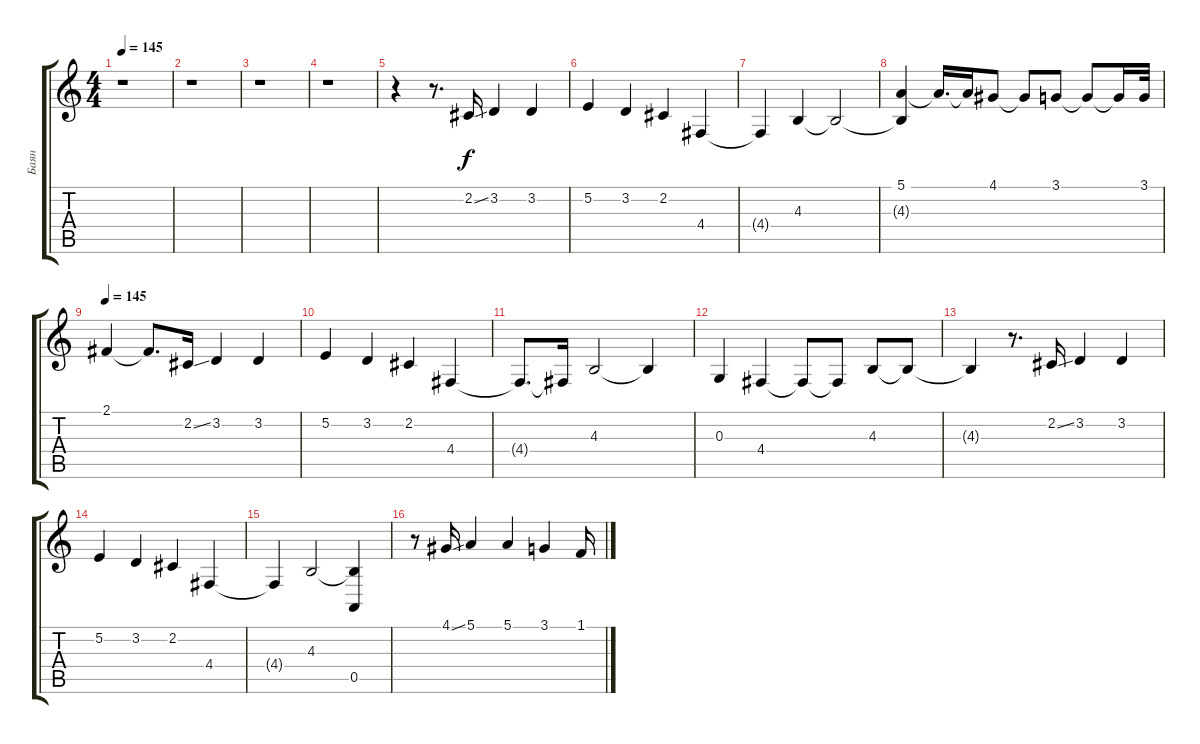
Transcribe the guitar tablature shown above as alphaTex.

\track ("Баян" "Баян") {instrument oboe}
\staff {score tabs}
\tuning (E4 B3 G3 D3 A2 E2) {hide}
\ts (4 4)
\tempo 145
\clef g2
\ks c
r.1{dy f} |
r.1 |
r.1 |
r.1 |
r.4 r.8{d} 2.2{ss}.16 3.2.4 3.2.4 |
5.2.4 3.2.4 2.2.4 4.4.4 |
4.4{t}.4 4.3.4 4.3{t}.2 |
(5.1 4.3{t}).4 5.1{t}.16{d} 5.1{t}.16 4.1.8 4.1{t}.8 3.1.8 3.1{t}.8 3.1{t}.16 3.1.32 |
\tempo 145
2.1.4 2.1{t}.8{d} 2.2{ss}.16 3.2.4 3.2.4 |
5.2.4 3.2.4 2.2.4 4.4.4 |
4.4{t}.8{d} 4.4{t}.16 4.3.2 4.3{t}.4 |
0.3.4 4.4.4 4.4{t}.8 4.4{t}.8 4.3.8 4.3{t}.8 |
4.3{t}.4 r.8{d} 2.2{ss}.16 3.2.4 3.2.4 |
5.2.4 3.2.4 2.2.4 4.4.4 |
4.4{t}.4 4.3.2 (4.3{t} 0.5).4 |
r.8 4.1{ss}.16 5.1.4 5.1.4 3.1.4 1.1{ss}.16
